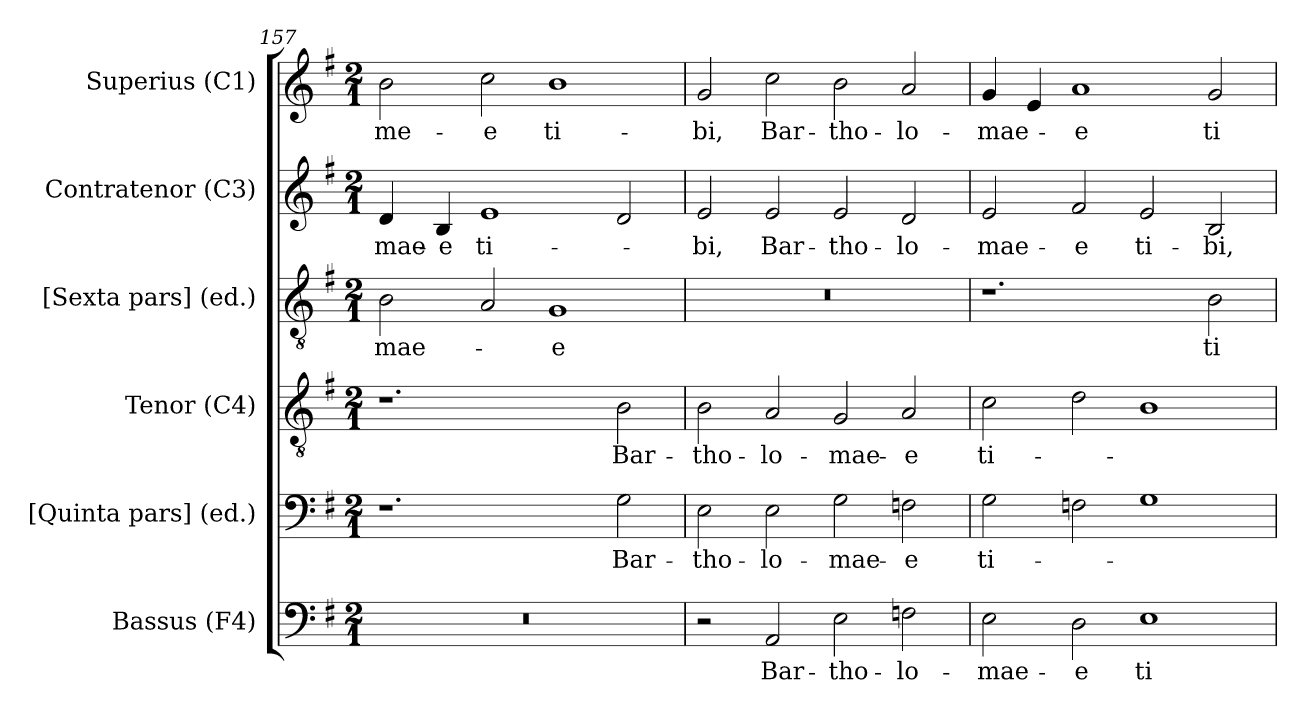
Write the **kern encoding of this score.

**kern	**text	**kern	**text	**kern	**text	**kern	**text	**kern	**text	**kern	**text
*part6	*part6	*part5	*part5	*part4	*part4	*part3	*part3	*part2	*part2	*part1	*part1
*staff6	*staff6	*staff5	*staff5	*staff4	*staff4	*staff3	*staff3	*staff2	*staff2	*staff1	*staff1
*I"Bassus (F4)	*	*I"[Quinta pars] (ed.)	*	*I"Tenor (C4)	*	*I"[Sexta pars] (ed.)	*	*I"Contratenor (C3)	*	*I"Superius (C1)	*
*I'B	*	*I'[QP]	*	*I'T	*	*I'[SP]	*	*I'C	*	*I'S	*
*clefF4	*	*clefF4	*	*clefGv2	*	*clefGv2	*	*clefG2	*	*clefG2	*
*	*	*	*	*ITrd7c12	*	*	*	*	*	*	*
*k[f#]	*	*k[f#]	*	*k[f#]	*	*k[f#]	*	*k[f#]	*	*k[f#]	*
*G:	*	*G:	*	*G:	*	*G:	*	*G:	*	*G:	*
*M2/1	*	*M2/1	*	*M2/1	*	*M2/1	*	*M2/1	*	*M2/1	*
=157	=157	=157	=157	=157	=157	=157	=157	=157	=157	=157	=157
!LO:N:vis=1	!	!	!	!	!	!	!	!	!	!	!
!	!	!	!	!	!	!	!LO:LY:b:color=#000000	!	!	!	!
!	!	!	!	!	!	!	!	!	!LO:LY:b:color=#000000	!	!
!	!	!	!	!	!	!	!	!	!	!	!LO:LY:b:color=#000000
0r	.	1.r	.	1.r	.	2Bi\	-mae-	4di/	-mae-	2bi\	-me-
!	!	!	!	!	!	!	!	!	!LO:LY:b:color=#000000	!	!
.	.	.	.	.	.	.	.	4Bi/	-e	.	.
!	!	!	!	!	!	!	!	!	!LO:LY:b:color=#000000	!	!
!	!	!	!	!	!	!	!	!	!	!	!LO:LY:b:color=#000000
.	.	.	.	.	.	2Ai/	.	1ei	ti-	2cci\	-e
!	!	!	!	!	!	!	!LO:LY:b:color=#000000	!	!	!	!
!	!	!	!	!	!	!	!	!	!	!	!LO:LY:b:color=#000000
.	.	.	.	.	.	1Gi	-e	.	.	1bi	ti-
!	!	!	!LO:LY:b:color=#000000	!	!	!	!	!	!	!	!
!	!	!	!	!	!LO:LY:b:color=#000000	!	!	!	!	!	!
.	.	2Gi\	Bar-	2BBi\	Bar-	.	.	2di/	.	.	.
=158	=158	=158	=158	=158	=158	=158	=158	=158	=158	=158	=158
!	!	!	!LO:LY:b:color=#000000	!	!	!	!	!	!	!	!
!	!	!	!	!	!LO:LY:b:color=#000000	!LO:N:vis=1	!	!	!	!	!
!	!	!	!	!	!	!	!	!	!LO:LY:b:color=#000000	!	!
!	!	!	!	!	!	!	!	!	!	!	!LO:LY:b:color=#000000
2r	.	2Ei\	-tho-	2BBi\	-tho-	0r	.	2ei/	-bi,	2gi/	-bi,
!	!LO:LY:b:color=#000000	!	!	!	!	!	!	!	!	!	!
!	!	!	!LO:LY:b:color=#000000	!	!	!	!	!	!	!	!
!	!	!	!	!	!LO:LY:b:color=#000000	!	!	!	!	!	!
!	!	!	!	!	!	!	!	!	!LO:LY:b:color=#000000	!	!
!	!	!	!	!	!	!	!	!	!	!	!LO:LY:b:color=#000000
2AAi/	Bar-	2Ei\	-lo-	2AAi/	-lo-	.	.	2ei/	Bar-	2cci\	Bar-
!	!LO:LY:b:color=#000000	!	!	!	!	!	!	!	!	!	!
!	!	!	!LO:LY:b:color=#000000	!	!	!	!	!	!	!	!
!	!	!	!	!	!LO:LY:b:color=#000000	!	!	!	!	!	!
!	!	!	!	!	!	!	!	!	!LO:LY:b:color=#000000	!	!
!	!	!	!	!	!	!	!	!	!	!	!LO:LY:b:color=#000000
2Ei\	-tho-	2Gi\	-mae-	2GGi/	-mae-	.	.	2ei/	-tho-	2bi\	-tho-
!	!LO:LY:b:color=#000000	!	!	!	!	!	!	!	!	!	!
!	!	!	!LO:LY:b:color=#000000	!	!	!	!	!	!	!	!
!	!	!	!	!	!LO:LY:b:color=#000000	!	!	!	!	!	!
!	!	!	!	!	!	!	!	!	!LO:LY:b:color=#000000	!	!
!	!	!	!	!	!	!	!	!	!	!	!LO:LY:b:color=#000000
2Fi\	-lo-	2Fni\	-e	2AAi/	-e	.	.	2di/	-lo-	2ai/	-lo-
=159	=159	=159	=159	=159	=159	=159	=159	=159	=159	=159	=159
!	!LO:LY:b:color=#000000	!	!	!	!	!	!	!	!	!	!
!	!	!	!LO:LY:b:color=#000000	!	!	!	!	!	!	!	!
!	!	!	!	!	!LO:LY:b:color=#000000	!	!	!	!	!	!
!	!	!	!	!	!	!	!	!	!LO:LY:b:color=#000000	!	!
!	!	!	!	!	!	!	!	!	!	!	!LO:LY:b:color=#000000
2Ei\	-mae-	2Gi\	ti-	2Ci\	ti-	1.r	.	2ei/	-mae-	4gi/	-mae-
.	.	.	.	.	.	.	.	.	.	4ei/	.
!	!LO:LY:b:color=#000000	!	!	!	!	!	!	!	!	!	!
!	!	!	!	!	!	!	!	!	!LO:LY:b:color=#000000	!	!
!	!	!	!	!	!	!	!	!	!	!	!LO:LY:b:color=#000000
2Di\	-e	2Fni\	.	2Di\	.	.	.	2f#i/	-e	1ai	-e
!	!LO:LY:b:color=#000000	!	!	!	!	!	!	!	!	!	!
!	!	!	!	!	!	!	!	!	!LO:LY:b:color=#000000	!	!
1Ei	ti-	1Gi	.	1BBi	.	.	.	2ei/	ti-	.	.
!	!	!	!	!	!	!	!LO:LY:b:color=#000000	!	!	!	!
!	!	!	!	!	!	!	!	!	!LO:LY:b:color=#000000	!	!
!	!	!	!	!	!	!	!	!	!	!	!LO:LY:b:color=#000000
.	.	.	.	.	.	2Bi\	ti-	2Bi/	-bi,	2gi/	ti-
=	=	=	=	=	=	=	=	=	=	=	=
*-	*-	*-	*-	*-	*-	*-	*-	*-	*-	*-	*-
